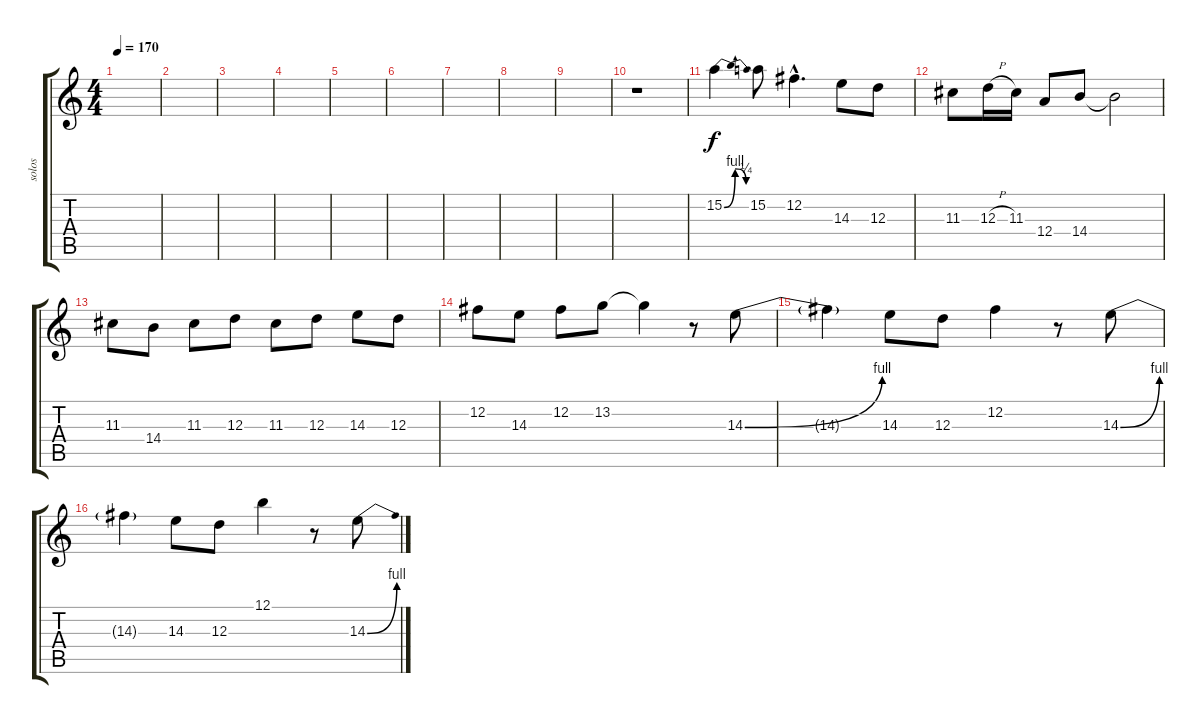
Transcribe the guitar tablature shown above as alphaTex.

\track ("solos" "solos") {instrument overdrivenguitar}
\staff {score tabs}
\tuning (B3 Gb3 D3 A2 E2 B1) {hide}
\ts (4 4)
\tempo 170
\clef g2
\ks c
|
|
|
|
|
|
|
|
|
r.1 |
15.2{be (bendrelease 0 0 30 4 30 4 60 1)}.4 15.2.8 12.2{hac}.4{d} 14.3.8 12.3.8 |
11.3.8 12.3{h}.16 11.3.16 12.4.8 14.4.8 14.4{t}.2 |
11.3.8 14.4.8 11.3.8 12.3.8 11.3.8 12.3.8 14.3.8 12.3.8 |
12.2.8 14.3.8 12.2.8 13.2.8 13.2{t}.4 r.8 14.3{be (bend 0 0 60 4)}.8 |
14.3{t}.4 14.3.8 12.3.8 12.2.4 r.8 14.3{be (bend 0 0 60 4)}.8 |
14.3{t}.4 14.3.8 12.3.8 12.1.4 r.8 14.3{be (bend 0 0 60 4)}.8
